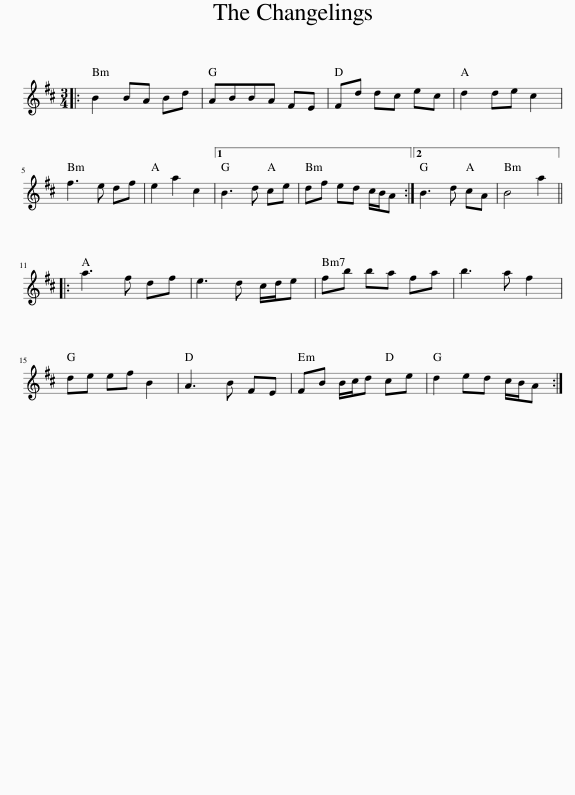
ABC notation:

X:1
L:1/8
M:3/4
I:linebreak $
K:Bmin
V:1 treble
V:1
|: B2 BA Bd | ABBA FE | Fd dc ec | d2 de c2 |$ f3 e df | %5
 e2 a2 c2 |1 B3 d ce | df ed c/B/A :|2 B3 d cA | B4 a2 |:$ %10
 a3 f df | e3 d c/d/e | fb ba fa | b3 a f2 |$ de ef B2 | %15
 A3 B FE | FB B/c/d ce | d2 ed c/B/A :| %18
